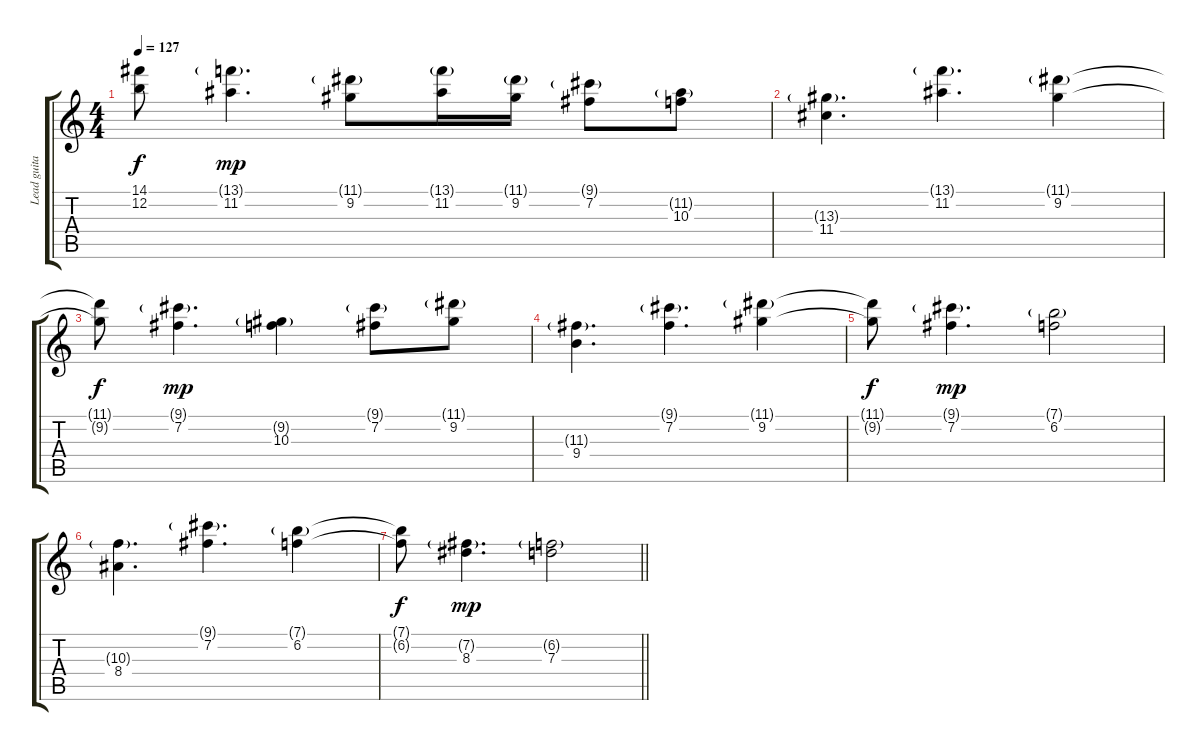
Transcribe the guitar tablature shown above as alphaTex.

\track ("Lead guitar" "Lead guita") {instrument distortionguitar}
\staff {score tabs}
\tuning (E4 B3 G3 D3 A2 E2) {hide}
\ts (4 4)
\tempo 127
\clef g2
\ks c
(14.1{t} 12.2{t}).8{dy f} (13.1{g} 11.2).4{d dy mp} (11.1{g} 9.2).8 (13.1{g} 11.2).16 (11.1{g} 9.2).16 (9.1{g} 7.2).8 (11.2{g} 10.3).8 |
(13.3{g} 11.4).4{d} (13.1{g} 11.2).4{d} (11.1{g} 9.2).4 |
(11.1{t} 9.2{t}).8{dy f} (9.1{g} 7.2).4{d dy mp} (9.2{g} 10.3).4 (9.1{g} 7.2).8 (11.1{g} 9.2).8 |
(11.3{g} 9.4).4{d volume 0} (9.1{g} 7.2).4{d} (11.1{g} 9.2).4 |
(11.1{t} 9.2{t}).8{dy f} (9.1{g} 7.2).4{d dy mp} (7.1{g} 6.2).2 |
(10.3{g} 8.4).4{d} (9.1{g} 7.2).4{d} (7.1{g} 6.2).4 |
\barLineRight lightlight
(7.1{t} 6.2{t}).8{dy f} (7.2{g} 8.3).4{d dy mp} (6.2{g} 7.3).2
